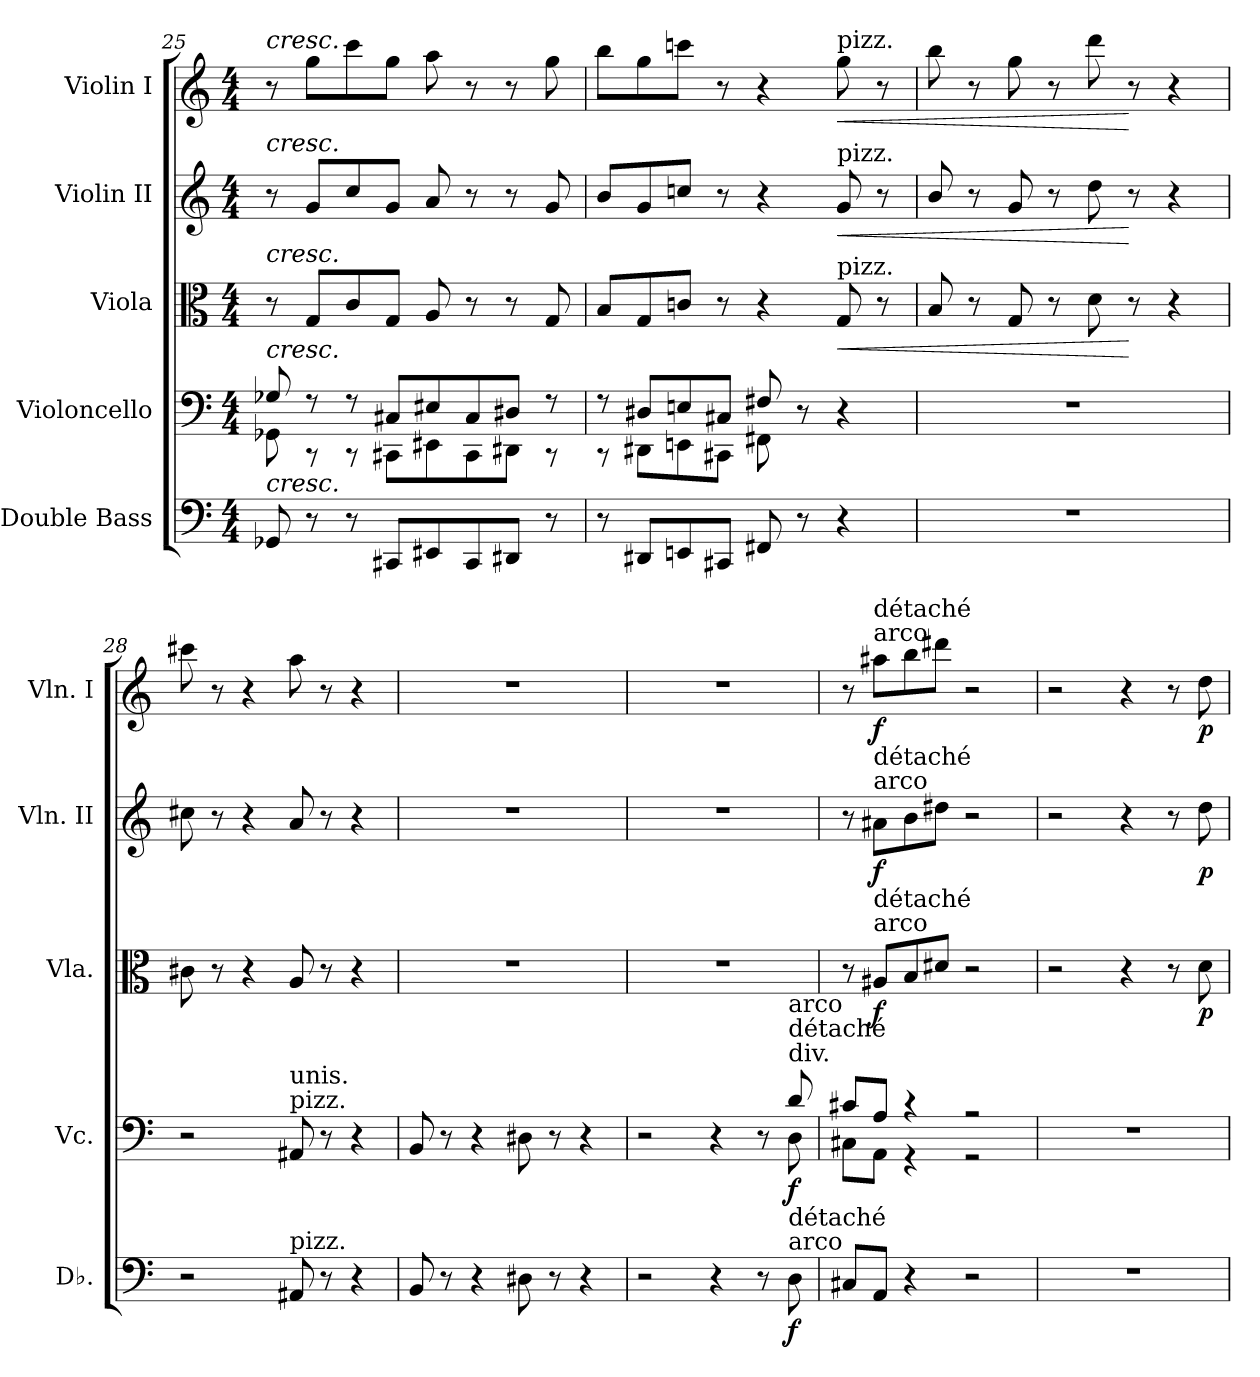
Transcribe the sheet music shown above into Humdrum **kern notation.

**kern	**dynam	**kern	**dynam	**kern	**dynam	**kern	**dynam	**kern	**dynam
*part5	*part5	*part4	*part4	*part3	*part3	*part2	*part2	*part1	*part1
*staff5	*staff5	*staff4	*staff4	*staff3	*staff3	*staff2	*staff2	*staff1	*staff1
*I"Double Bass	*	*I"Violoncello	*	*I"Viola	*	*I"Violin II	*	*I"Violin I	*
*I'Db.	*	*I'Vc.	*	*I'Vla.	*	*I'Vln. II	*	*I'Vln. I	*
*clefF4	*	*clefF4	*	*clefC3	*	*clefG2	*	*clefG2	*
*ITrd7c12	*	*	*	*	*	*	*	*	*
*k[]	*	*k[]	*	*k[]	*	*k[]	*	*k[]	*
*M4/4	*	*M4/4	*	*M4/4	*	*M4/4	*	*M4/4	*
=25	=25	=25	=25	=25	=25	=25	=25	=25	=25
*	*	*^	*	*	*	*	*	*	*
!	!	!	!	!	!	!	!	!	!LO:TX:a:i:t=cresc.	!
!	!	!	!	!	!	!	!LO:TX:a:i:t=cresc.	!	!	!
!	!	!	!	!	!LO:TX:a:i:t=cresc.	!	!	!	!	!
!	!	!LO:TX:a:i:t=cresc.	!	!	!	!	!	!	!	!
!LO:TX:a:i:t=cresc.	!	!	!	!	!	!	!	!	!	!
8GGG-X/	.	8G-X/	8GG-X\	.	8r	.	8r	.	8r	.
8r	.	8r	8r	.	8G/L	.	8g/L	.	8gg\L	.
8r	.	8r	8r	.	8c/	.	8cc/	.	8ccc\	.
8CCC#X/L	.	8C#X/L	8CC#X\L	.	8G/J	.	8g/J	.	8gg\J	.
8EEE#X/	.	8E#X/	8EE#X\	.	8A/	.	8a/	.	8aa\	.
8CCC#/	.	8C#/	8CC#\	.	8r	.	8r	.	8r	.
8DDD#X/J	.	8D#X/J	8DD#X\J	.	8r	.	8r	.	8r	.
8r	.	8r	8r	.	8G/	.	8g/	.	8gg\	.
=26	=26	=26	=26	=26	=26	=26	=26	=26	=26	=26
8r	.	8r	8r	.	8B/L	.	8b/L	.	8bb\L	.
8DDD#X/L	.	8D#X/L	8DD#X\L	.	8G/	.	8g/	.	8gg\	.
8EEEn/	.	8En/	8EEn\	.	8cn/J	.	8ccn/J	.	8cccn\J	.
8CCC#X/J	.	8C#X/J	8CC#X\J	.	8r	.	8r	.	8r	.
8FFF#X/	.	8F#X/	8FF#X\	.	4r	.	4r	.	4r	.
8r	.	8r	4.ryy	.	.	.	.	.	.	.
!	!	!	!	!	!	!	!	!	!LO:TX:a:t=pizz.	!
!	!	!	!	!	!	!	!LO:TX:a:t=pizz.	!	!	!
!	!	!	!	!	!LO:TX:a:t=pizz.	!	!	!	!	!
!	!	!	!	!	!	!LO:HP:b	!	!LO:HP:b	!	!LO:HP:b
4r	.	4r	.	.	8G/	<	8g/	<	8gg\	<
.	.	.	.	.	8r	.	8r	.	8r	.
*	*	*v	*v	*	*	*	*	*	*	*
=27	=27	=27	=27	=27	=27	=27	=27	=27	=27
1r	.	1r	.	8B/	.	8b/	.	8bb\	.
.	.	.	.	8r	.	8r	.	8r	.
.	.	.	.	8G/	.	8g/	.	8gg\	.
.	.	.	.	8r	.	8r	.	8r	.
.	.	.	.	8d\	.	8dd\	.	8ddd\	.
.	.	.	.	8r	[	8r	[	8r	[
.	.	.	.	4r	.	4r	.	4r	.
=28	=28	=28	=28	=28	=28	=28	=28	=28	=28
2r	.	2r	.	8c#X\	.	8cc#X\	.	8ccc#X\	.
.	.	.	.	8r	.	8r	.	8r	.
.	.	.	.	4r	.	4r	.	4r	.
!	!	!LO:TX:a:t=pizz.	!	!	!	!	!	!	!
!	!	!LO:TX:a:t=unis.	!	!	!	!	!	!	!
!LO:TX:a:t=pizz.	!	!	!	!	!	!	!	!	!
8AAA#X/	.	8AA#X/	.	8A/	.	8a/	.	8aa\	.
8r	.	8r	.	8r	.	8r	.	8r	.
4r	.	4r	.	4r	.	4r	.	4r	.
!!LO:LB:g=z
=29	=29	=29	=29	=29	=29	=29	=29	=29	=29
8BBB/	.	8BB/	.	1r	.	1r	.	1r	.
8r	.	8r	.	.	.	.	.	.	.
4r	.	4r	.	.	.	.	.	.	.
8DD#X\	.	8D#X\	.	.	.	.	.	.	.
8r	.	8r	.	.	.	.	.	.	.
4r	.	4r	.	.	.	.	.	.	.
=30	=30	=30	=30	=30	=30	=30	=30	=30	=30
*	*	*^	*	*	*	*	*	*	*
2r	.	2r	2..ryy	.	1r	.	1r	.	1r	.
4r	.	4r	.	.	.	.	.	.	.	.
8r	.	8r	.	.	.	.	.	.	.	.
!	!	!LO:TX:a:t=div.	!	!	!	!	!	!	!	!
!	!	!LO:TX:a:t=détaché	!	!	!	!	!	!	!	!
!	!	!LO:TX:a:t=arco	!	!	!	!	!	!	!	!
!LO:TX:a:t=arco	!	!	!	!	!	!	!	!	!	!
!LO:TX:a:t=détaché	!	!	!	!	!	!	!	!	!	!
!	!LO:DY:b	!	!	!LO:DY:b	!	!	!	!	!	!
8DD\	f	8d/	8D\	f	.	.	.	.	.	.
=31	=31	=31	=31	=31	=31	=31	=31	=31	=31	=31
8CC#X/L	.	8c#X/L	8C#X\L	.	8r	.	8r	.	8r	.
!	!	!	!	!	!	!	!	!	!LO:TX:a:t=arco	!
!	!	!	!	!	!	!	!	!	!LO:TX:a:t=détaché	!
!	!	!	!	!	!	!	!LO:TX:a:t=arco	!	!	!
!	!	!	!	!	!	!	!LO:TX:a:t=détaché	!	!	!
!	!	!	!	!	!LO:TX:a:t=arco	!	!	!	!	!
!	!	!	!	!	!LO:TX:a:t=détaché	!	!	!	!	!
!	!	!	!	!	!	!LO:DY:b	!	!LO:DY:b	!	!LO:DY:b
8AAA/J	.	8A/J	8AA\J	.	8A#X/L	f	8a#X\L	f	8aa#X\L	f
4r	.	4r	4r	.	8B/	.	8b\	.	8bb\	.
.	.	.	.	.	8d#X/J	.	8dd#X\J	.	8ddd#X\J	.
2r	.	2r	2r	.	2r	.	2r	.	2r	.
*	*	*v	*v	*	*	*	*	*	*	*
=32	=32	=32	=32	=32	=32	=32	=32	=32	=32
1r	.	1r	.	2r	.	2r	.	2r	.
.	.	.	.	4r	.	4r	.	4r	.
.	.	.	.	8r	.	8r	.	8r	.
!	!	!	!	!	!LO:DY:b	!	!LO:DY:b	!	!LO:DY:b
.	.	.	.	8d\	p	8dd\	p	8dd\	p
=	=	=	=	=	=	=	=	=	=
*-	*-	*-	*-	*-	*-	*-	*-	*-	*-
